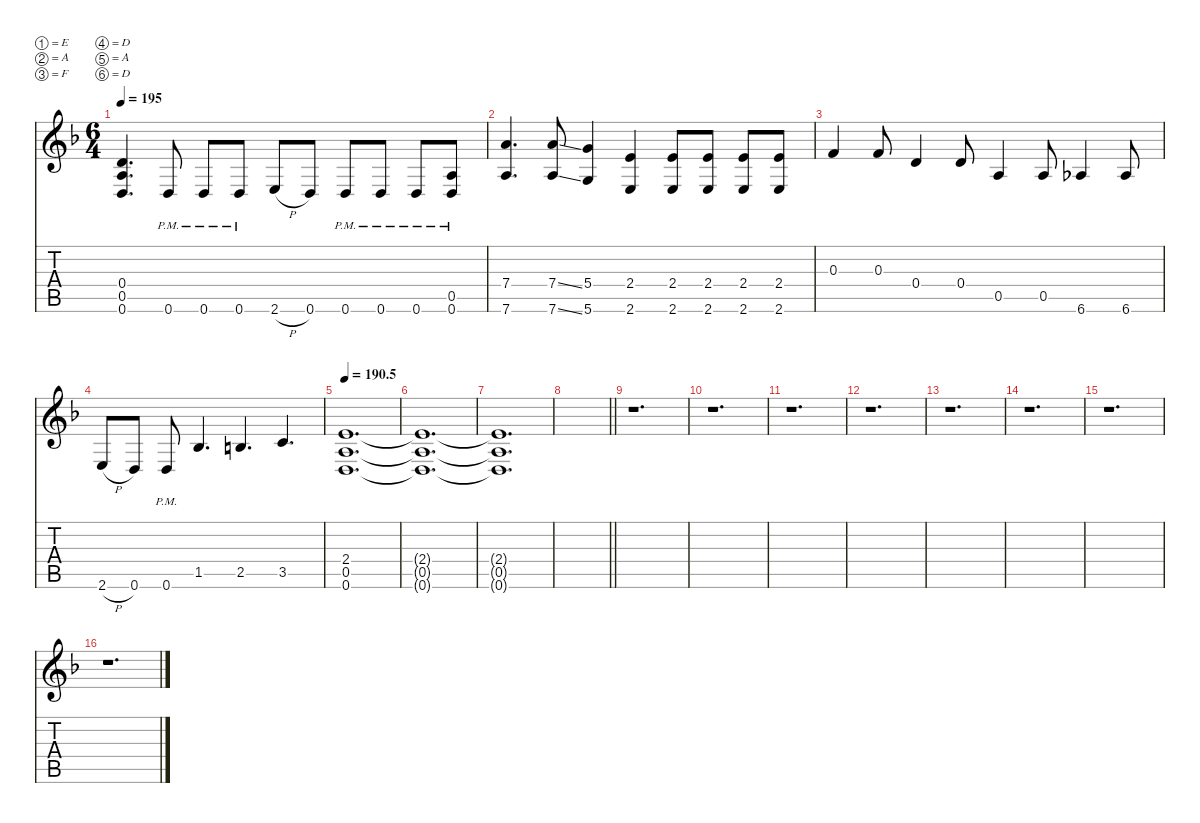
\defaultSystemsLayout 4
\hideDynamics
\bracketExtendMode nobrackets
\singleTrackTrackNamePolicy hidden
\multiTrackTrackNamePolicy hidden
\firstSystemTrackNameMode fullname
\firstSystemTrackNameOrientation horizontal
\otherSystemsTrackNameOrientation horizontal
\track ("Guitar 2" "dist.guit.") {defaultSystemsLayout 4 instrument distortionguitar}
\staff {score tabs}
\tuning (E4 A3 F3 D3 A2 D2)
\ts (6 4)
\tempo 195
\clef g2
\ks dminor
(0.4{acc forcenatural} 0.5{acc forcenatural} 0.6{acc forcenatural}).4{d dy f beam Up} 0.6{pm acc forcenatural}.8{beam Up} 0.6{pm acc forcenatural}.8{beam Up} 0.6{pm acc forcenatural}.8{beam Up} 2.6{h acc forcenatural}.8{beam Up} 0.6{acc forcenatural}.8{beam Up} 0.6{pm acc forcenatural}.8{beam Up} 0.6{pm acc forcenatural}.8{beam Up} 0.6{pm acc forcenatural}.8{beam Up} (0.5{pm acc forcenatural} 0.6{pm acc forcenatural}).8{beam Up} |
(7.4{acc forcenatural} 7.6{acc forcenatural}).4{d beam Up} (7.4{ss acc forcenatural} 7.6{ss acc forcenatural}).8{beam Up} (5.4{acc forcenatural} 5.6{acc forcenatural}).4{beam Up} (2.4{acc forcenatural} 2.6{acc forcenatural}).4{beam Up} (2.4{acc forcenatural} 2.6{acc forcenatural}).8{beam Up} (2.4{acc forcenatural} 2.6{acc forcenatural}).8{beam Up} (2.4{acc forcenatural} 2.6{acc forcenatural}).8{beam Up} (2.4{acc forcenatural} 2.6{acc forcenatural}).8{beam Up} |
0.3{acc forcenatural}.4{beam Up} 0.3{acc forcenatural}.8{beam Up} 0.4{acc forcenatural}.4{beam Up} 0.4{acc forcenatural}.8{beam Up} 0.5{acc forcenatural}.4{beam Up} 0.5{acc forcenatural}.8{beam Up} 6.6{acc b}.4{beam Up} 6.6{acc b}.8{beam Up} |
2.6{h acc forcenatural}.8{beam Up} 0.6{acc forcenatural}.8{beam Up} 0.6{pm acc forcenatural}.8{beam Up} 1.5{acc b}.4{d beam Up} 2.5{acc forcenatural}.4{d beam Up} 3.5{acc forcenatural}.4{d beam Up} |
\tempo
190.5 (2.4{acc forcenatural} 0.5{acc forcenatural} 0.6{acc forcenatural}).1{d beam Up} |
(2.4{t acc forcenatural} 0.5{t acc forcenatural} 0.6{t acc forcenatural}).1{d beam Up} |
(2.4{t acc forcenatural} 0.5{t acc forcenatural} 0.6{t acc forcenatural}).1{d beam Up} |
\barLineRight lightlight
|
r.1{d beam Down} |
r.1{d beam Down} |
r.1{d beam Down} |
r.1{d beam Down} |
r.1{d beam Down} |
r.1{d beam Down} |
r.1{d beam Down} |
r.1{d beam Down}
